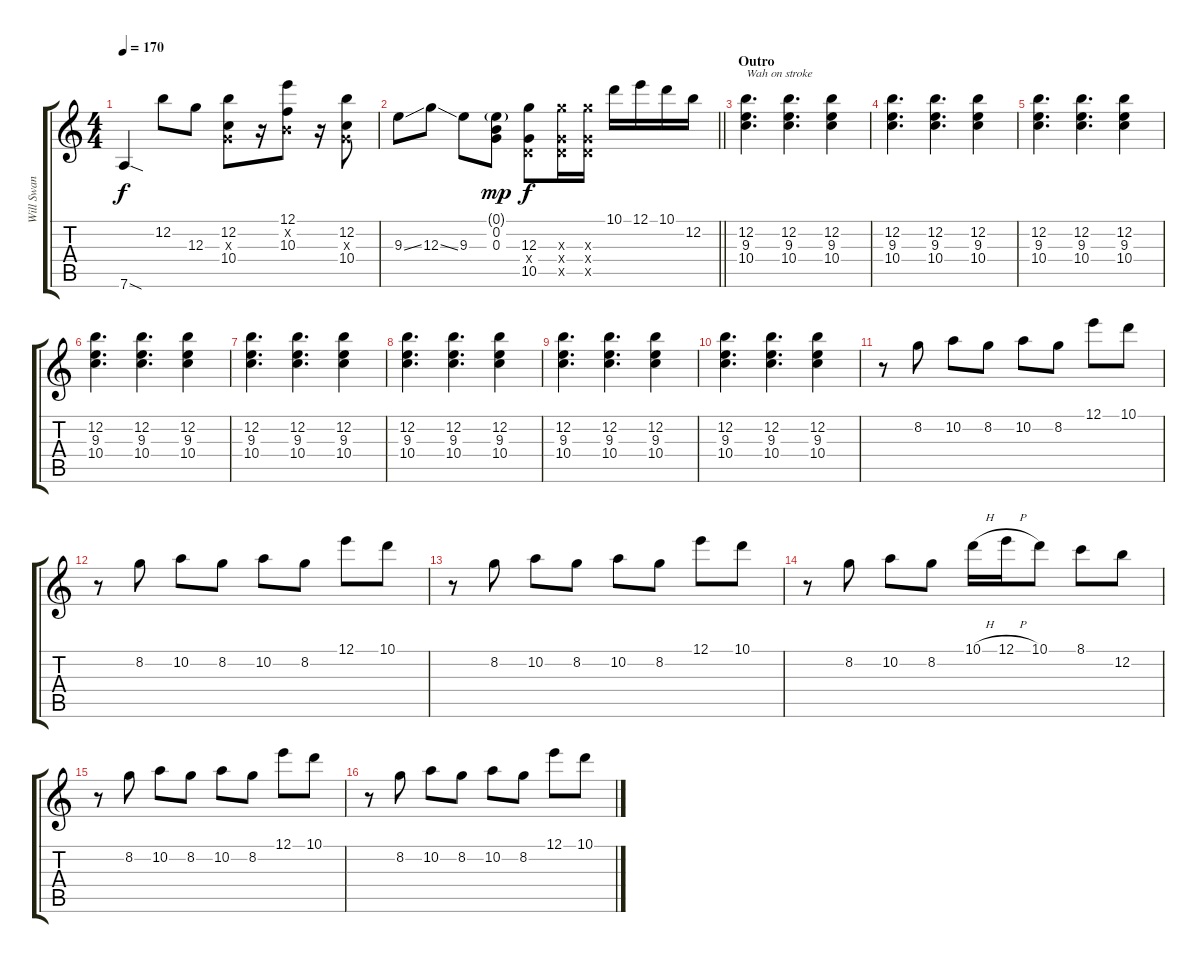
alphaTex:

\track ("Will Swan 1" "Will Swan ") {instrument electricguitarclean}
\staff {score tabs}
\tuning (E4 B3 G3 D3 A2 D2) {hide}
\ts (4 4)
\tempo 170
\clef g2
\ks c
7.6{sod}.4{dy f} 12.2.8 12.3.8 (12.2 0.3{x} 10.4).8 r.16 (12.1 0.2{x} 10.3).8 r.16 (12.2 0.3{x} 10.4).8 |
\barLineRight lightlight
9.3{ss}.8 12.3{ss}.8 9.3.8 (0.1{g} 0.2 0.3).8{dy mp} (12.3 0.4{x} 10.5).8{dy f} (12.3{x} 0.4{x} 10.5{x}).16 (12.3{x} 0.4{x} 10.5{x}).16 10.1.16 12.1.16 10.1.16 12.2.16 |
\section ("" "Outro")
(12.2 9.3 10.4).4{d txt "Wah on stroke"} (12.2 9.3 10.4).4{d} (12.2 9.3 10.4).4 |
(12.2 9.3 10.4).4{d} (12.2 9.3 10.4).4{d} (12.2 9.3 10.4).4 |
(12.2 9.3 10.4).4{d} (12.2 9.3 10.4).4{d} (12.2 9.3 10.4).4 |
(12.2 9.3 10.4).4{d} (12.2 9.3 10.4).4{d} (12.2 9.3 10.4).4 |
(12.2 9.3 10.4).4{d} (12.2 9.3 10.4).4{d} (12.2 9.3 10.4).4 |
(12.2 9.3 10.4).4{d} (12.2 9.3 10.4).4{d} (12.2 9.3 10.4).4 |
(12.2 9.3 10.4).4{d} (12.2 9.3 10.4).4{d} (12.2 9.3 10.4).4 |
(12.2 9.3 10.4).4{d} (12.2 9.3 10.4).4{d} (12.2 9.3 10.4).4 |
r.8 8.2.8 10.2.8 8.2.8 10.2.8 8.2.8 12.1.8 10.1.8 |
r.8 8.2.8 10.2.8 8.2.8 10.2.8 8.2.8 12.1.8 10.1.8 |
r.8 8.2.8 10.2.8 8.2.8 10.2.8 8.2.8 12.1.8 10.1.8 |
r.8 8.2.8 10.2.8 8.2.8 10.1{h}.16 12.1{h}.16 10.1.8 8.1.8 12.2.8 |
r.8 8.2.8 10.2.8 8.2.8 10.2.8 8.2.8 12.1.8 10.1.8 |
r.8 8.2.8 10.2.8 8.2.8 10.2.8 8.2.8 12.1.8 10.1.8
